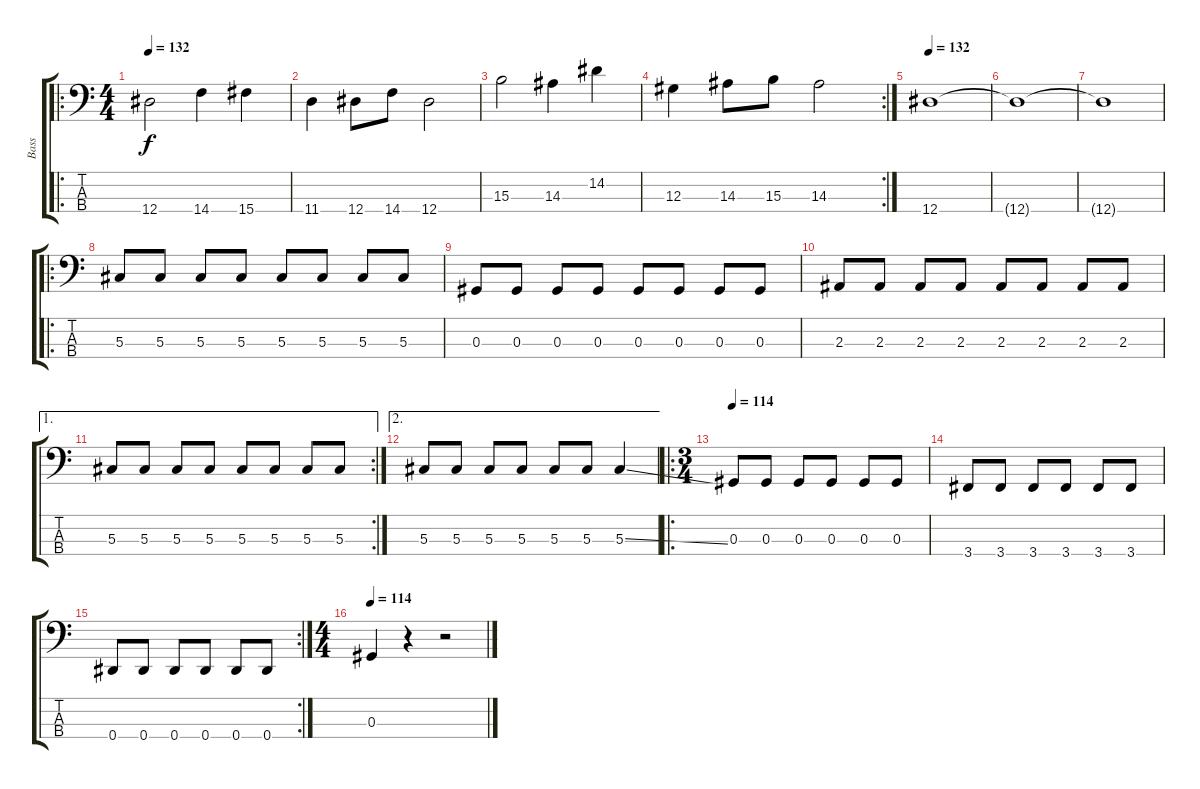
\track ("Bass" "Bass") {instrument electricbassfinger}
\staff {score tabs}
\tuning (Gb2 Db2 Ab1 Eb1) {hide}
\ro
\ts (4 4)
\tempo 132
\tempo 80
\tempo 132
\clef f4
\ks c
12.4.2{dy f instrument electricbassfinger} 14.4.4 15.4.4 |
11.4.4 12.4.8 14.4.8 12.4.2 |
15.3.2 14.3.4 14.2.4 |
\rc 2
12.3.4 14.3.8 15.3.8 14.3.2 |
\tempo 132
12.4.1 |
12.4{t}.1 |
12.4{t}.1 |
\ro
5.3.8 5.3.8 5.3.8 5.3.8 5.3.8 5.3.8 5.3.8 5.3.8 |
0.3.8 0.3.8 0.3.8 0.3.8 0.3.8 0.3.8 0.3.8 0.3.8 |
2.3.8 2.3.8 2.3.8 2.3.8 2.3.8 2.3.8 2.3.8 2.3.8 |
\ae 1
\rc 2
5.3.8 5.3.8 5.3.8 5.3.8 5.3.8 5.3.8 5.3.8 5.3.8 |
\ae 2
5.3.8 5.3.8 5.3.8 5.3.8 5.3.8 5.3.8 5.3{ss}.4 |
\ro
\ts (3 4)
\tempo 114
0.3.8 0.3.8 0.3.8 0.3.8 0.3.8 0.3.8 |
3.4.8 3.4.8 3.4.8 3.4.8 3.4.8 3.4.8 |
\rc 2
0.4.8 0.4.8 0.4.8 0.4.8 0.4.8 0.4.8 |
\ts (4 4)
\tempo 114
0.3.4 r.4 r.2
